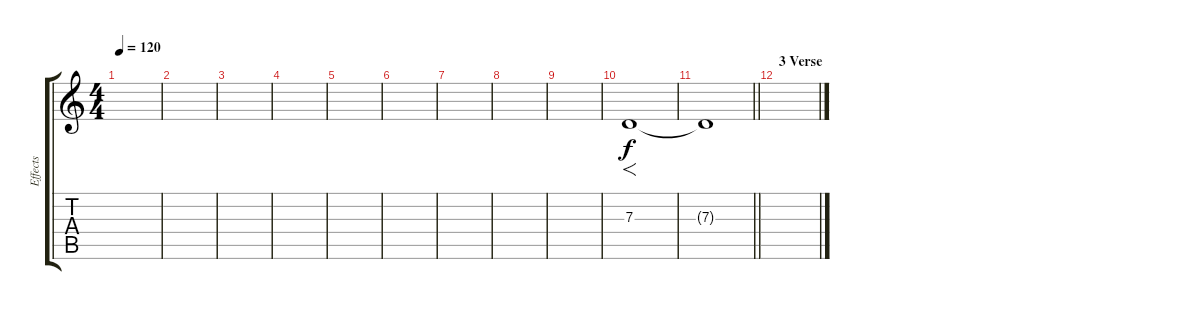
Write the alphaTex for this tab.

\track ("Effects" "Effects") {instrument clarinet}
\staff {score tabs}
\tuning (E4 B3 G3 D3 A2 E2) {hide}
\ts (4 4)
\tempo 120
\clef g2
\ks c
|
|
|
|
|
|
|
|
|
7.3.1{f} |
\barLineRight lightlight
7.3{t}.1 |
\section ("" "3 Verse")
